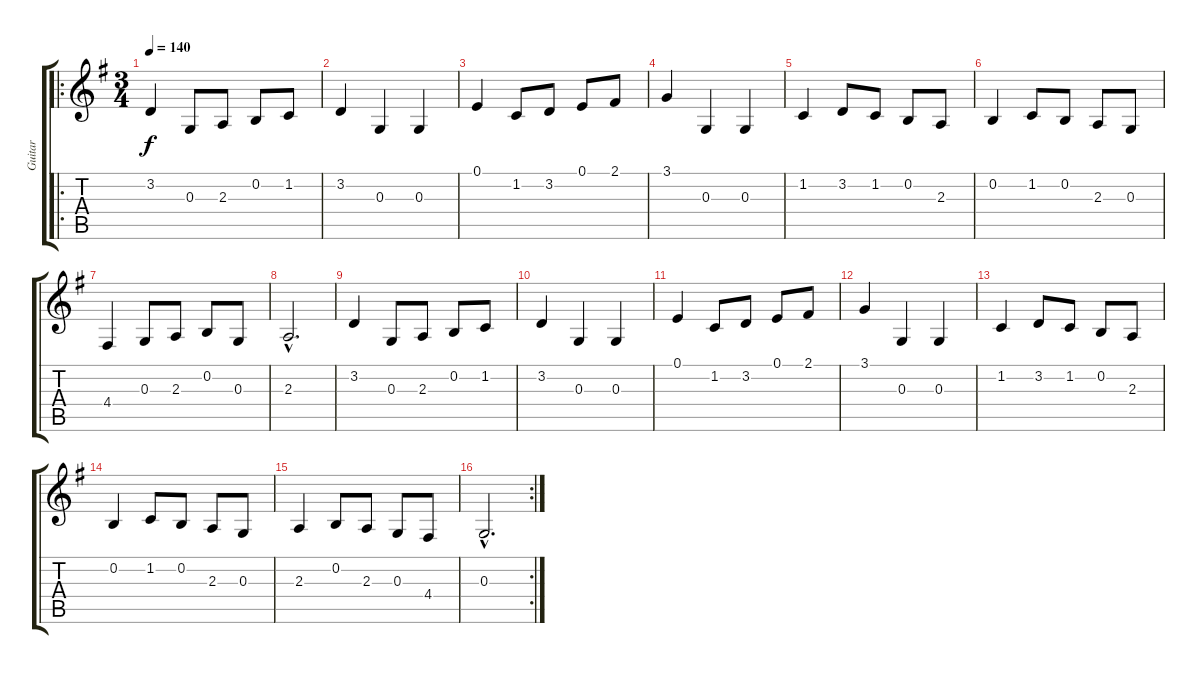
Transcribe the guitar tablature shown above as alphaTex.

\track ("Guitar" "Guitar") {instrument acousticgrandpiano}
\staff {score tabs}
\tuning (E4 B3 G3 D3 A2 E2) {hide}
\ro
\ts (3 4)
\tempo 140
\clef g2
\ks g
3.2.4{dy f instrument acousticgrandpiano} 0.3.8 2.3.8 0.2.8 1.2.8 |
3.2.4 0.3.4 0.3.4 |
0.1.4 1.2.8 3.2.8 0.1.8 2.1.8 |
3.1.4 0.3.4 0.3.4 |
1.2.4 3.2.8 1.2.8 0.2.8 2.3.8 |
0.2.4 1.2.8 0.2.8 2.3.8 0.3.8 |
4.4.4 0.3.8 2.3.8 0.2.8 0.3.8 |
2.3{hac}.2{d} |
3.2.4 0.3.8 2.3.8 0.2.8 1.2.8 |
3.2.4 0.3.4 0.3.4 |
0.1.4 1.2.8 3.2.8 0.1.8 2.1.8 |
3.1.4 0.3.4 0.3.4 |
1.2.4 3.2.8 1.2.8 0.2.8 2.3.8 |
0.2.4 1.2.8 0.2.8 2.3.8 0.3.8 |
2.3.4 0.2.8 2.3.8 0.3.8 4.4.8 |
\rc 2
0.3{hac}.2{d}
